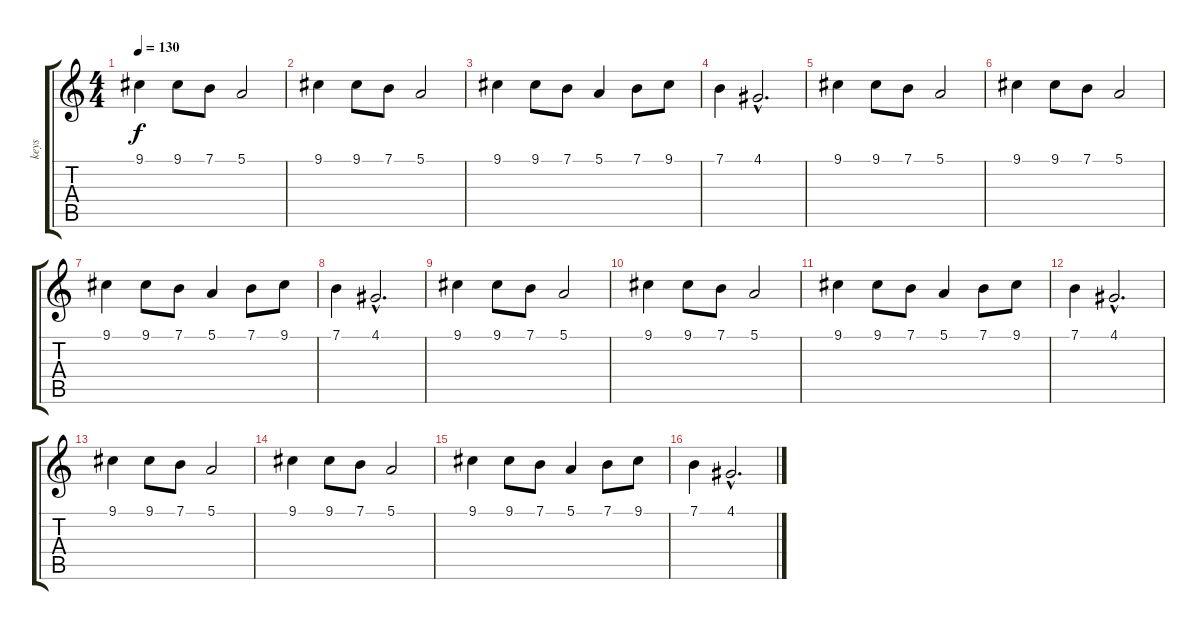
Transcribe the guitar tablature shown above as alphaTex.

\track ("keys" "keys") {instrument choiraahs}
\staff {score tabs}
\tuning (E4 B3 G3 D3 A2 E2) {hide}
\ts (4 4)
\tempo 130
\clef g2
\ks c
9.1.4{dy f} 9.1.8 7.1.8 5.1.2 |
9.1.4 9.1.8 7.1.8 5.1.2 |
9.1.4 9.1.8 7.1.8 5.1.4 7.1.8 9.1.8 |
7.1.4 4.1{hac}.2{d} |
9.1.4 9.1.8 7.1.8 5.1.2 |
9.1.4 9.1.8 7.1.8 5.1.2 |
9.1.4 9.1.8 7.1.8 5.1.4 7.1.8 9.1.8 |
7.1.4 4.1{hac}.2{d} |
9.1.4 9.1.8 7.1.8 5.1.2 |
9.1.4 9.1.8 7.1.8 5.1.2 |
9.1.4 9.1.8 7.1.8 5.1.4 7.1.8 9.1.8 |
7.1.4 4.1{hac}.2{d} |
9.1.4 9.1.8 7.1.8 5.1.2 |
9.1.4 9.1.8 7.1.8 5.1.2 |
9.1.4 9.1.8 7.1.8 5.1.4 7.1.8 9.1.8 |
7.1.4 4.1{hac}.2{d}
